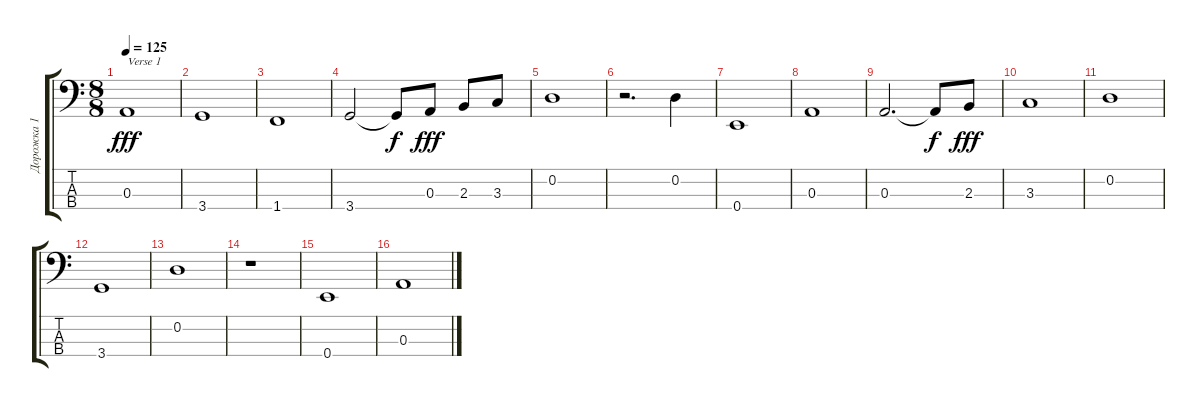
\track ("Дорожка 1" "Дорожка 1") {instrument acousticguitarsteel}
\staff {score tabs}
\tuning (G2 D2 A1 E1) {hide}
\ts (8 8)
\tempo 125
\clef f4
\ks c
0.3.1{txt "Verse 1" dy fff} |
3.4.1 |
1.4.1 |
3.4.2 3.4{t}.8{dy f} 0.3.8{dy fff} 2.3.8 3.3.8 |
0.2.1 |
r.2{d} 0.2.4 |
0.4.1 |
0.3.1 |
0.3.2{d} 0.3{t}.8{dy f} 2.3.8{dy fff} |
3.3.1 |
0.2.1 |
3.4.1 |
0.2.1 |
r.1 |
0.4.1 |
0.3.1
